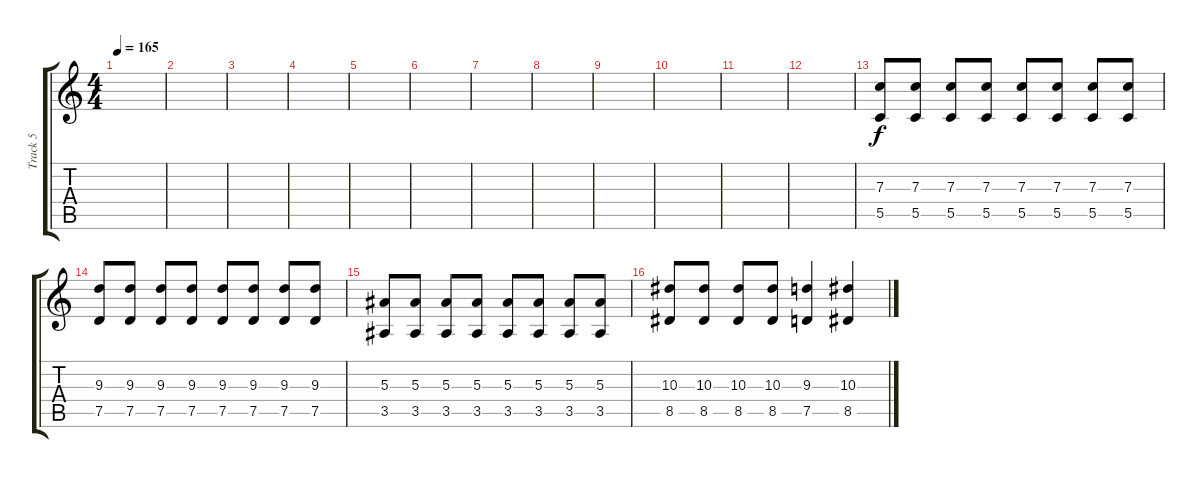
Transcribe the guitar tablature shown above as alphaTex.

\track ("Track 5" "Track 5") {instrument distortionguitar}
\staff {score tabs}
\tuning (D4 A3 F3 C3 G2 C2) {hide}
\ts (4 4)
\tempo 165
\clef g2
\ks c
|
|
|
|
|
|
|
|
|
|
|
|
(7.3 5.5).8 (7.3 5.5).8 (7.3 5.5).8 (7.3 5.5).8 (7.3 5.5).8 (7.3 5.5).8 (7.3 5.5).8 (7.3 5.5).8 |
(9.3 7.5).8 (9.3 7.5).8 (9.3 7.5).8 (9.3 7.5).8 (9.3 7.5).8 (9.3 7.5).8 (9.3 7.5).8 (9.3 7.5).8 |
(5.3 3.5).8 (5.3 3.5).8 (5.3 3.5).8 (5.3 3.5).8 (5.3 3.5).8 (5.3 3.5).8 (5.3 3.5).8 (5.3 3.5).8 |
(10.3 8.5).8 (10.3 8.5).8 (10.3 8.5).8 (10.3 8.5).8 (9.3 7.5).4 (10.3 8.5).4
